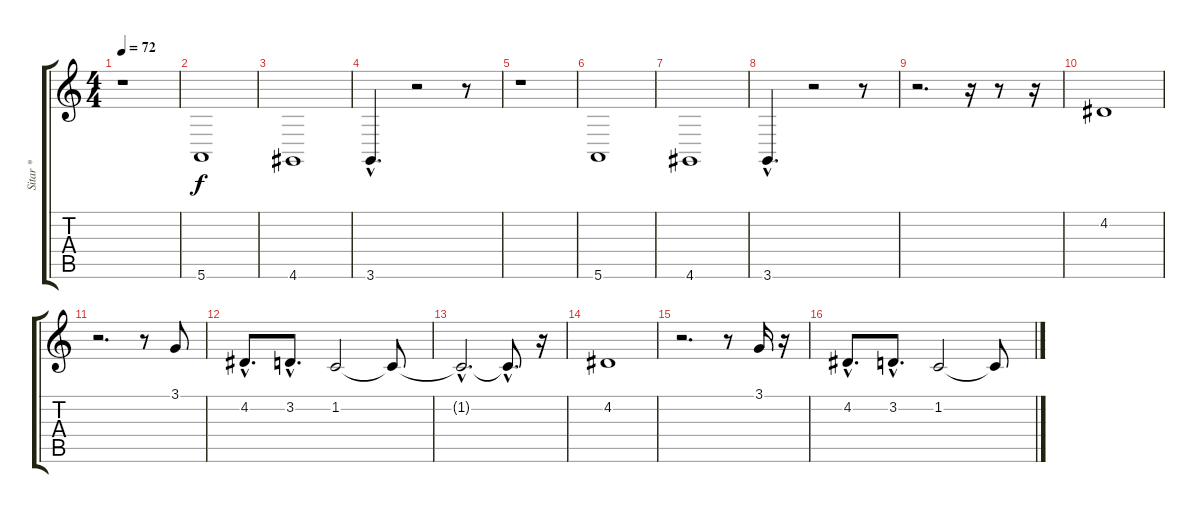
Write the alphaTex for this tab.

\track ("Sitar *" "Sitar *") {instrument sitar}
\staff {score tabs}
\tuning (E4 B3 G3 D3 A2 E2) {hide}
\ts (4 4)
\tempo 72
\clef g2
\ks c
r.1{dy f} |
5.6.1 |
4.6.1 |
3.6{hac}.4{d} r.2 r.8 |
r.1 |
5.6.1 |
4.6.1 |
3.6{hac}.4{d} r.2 r.8 |
r.2{d} r.16 r.8 r.16 |
4.2.1 |
r.2{d} r.8 3.1.8 |
4.2{hac}.8{d} 3.2{hac}.8{d} 1.2.2 1.2{t}.8 |
1.2{hac t}.2{d} 1.2{hac t}.8{d} r.16 |
4.2.1 |
r.2{d} r.8 3.1.16 r.16 |
4.2{hac}.8{d} 3.2{hac}.8{d} 1.2.2 1.2{t}.8
